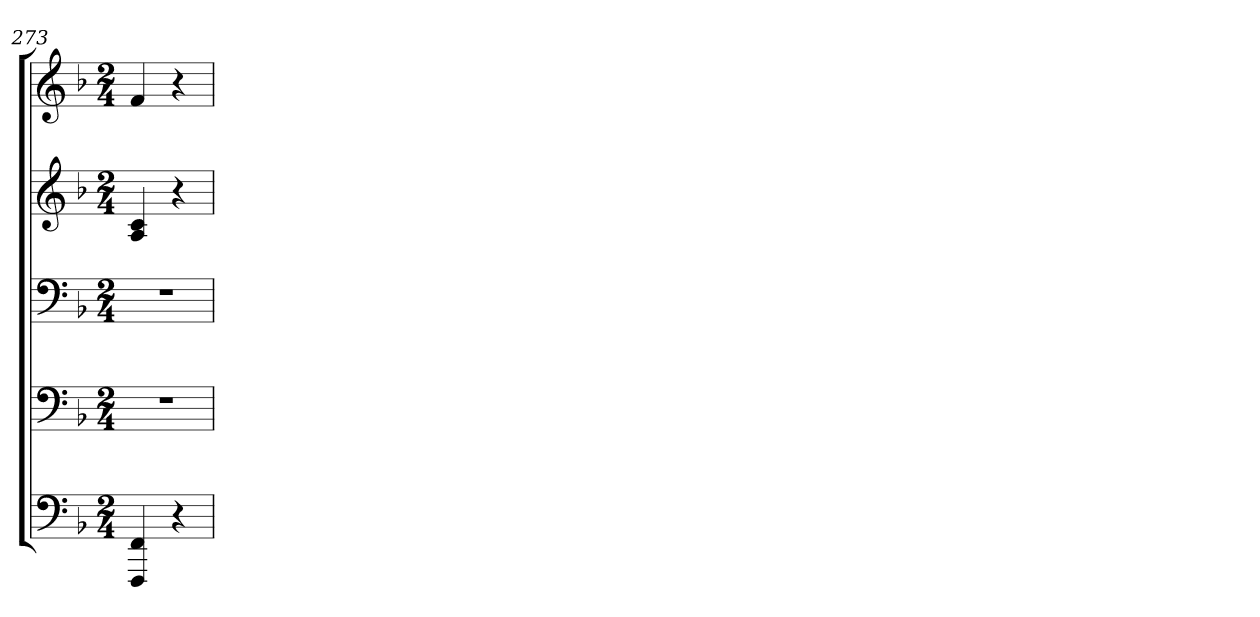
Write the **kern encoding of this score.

**kern	**kern	**kern	**kern	**kern
*part5	*part4	*part3	*part2	*part1
*staff5	*staff4	*staff3	*staff2	*staff1
*clefF4	*clefF4	*clefF4	*clefG2	*clefG2
*k[b-]	*k[b-]	*k[b-]	*k[b-]	*k[b-]
*M2/4	*M2/4	*M2/4	*M2/4	*M2/4
=273	=273	=273	=273	=273
4FFF/ 4FF/	2r	2r	4A/ 4c/	4f/
4r	.	.	4r	4r
=	=	=	=	=
*-	*-	*-	*-	*-
